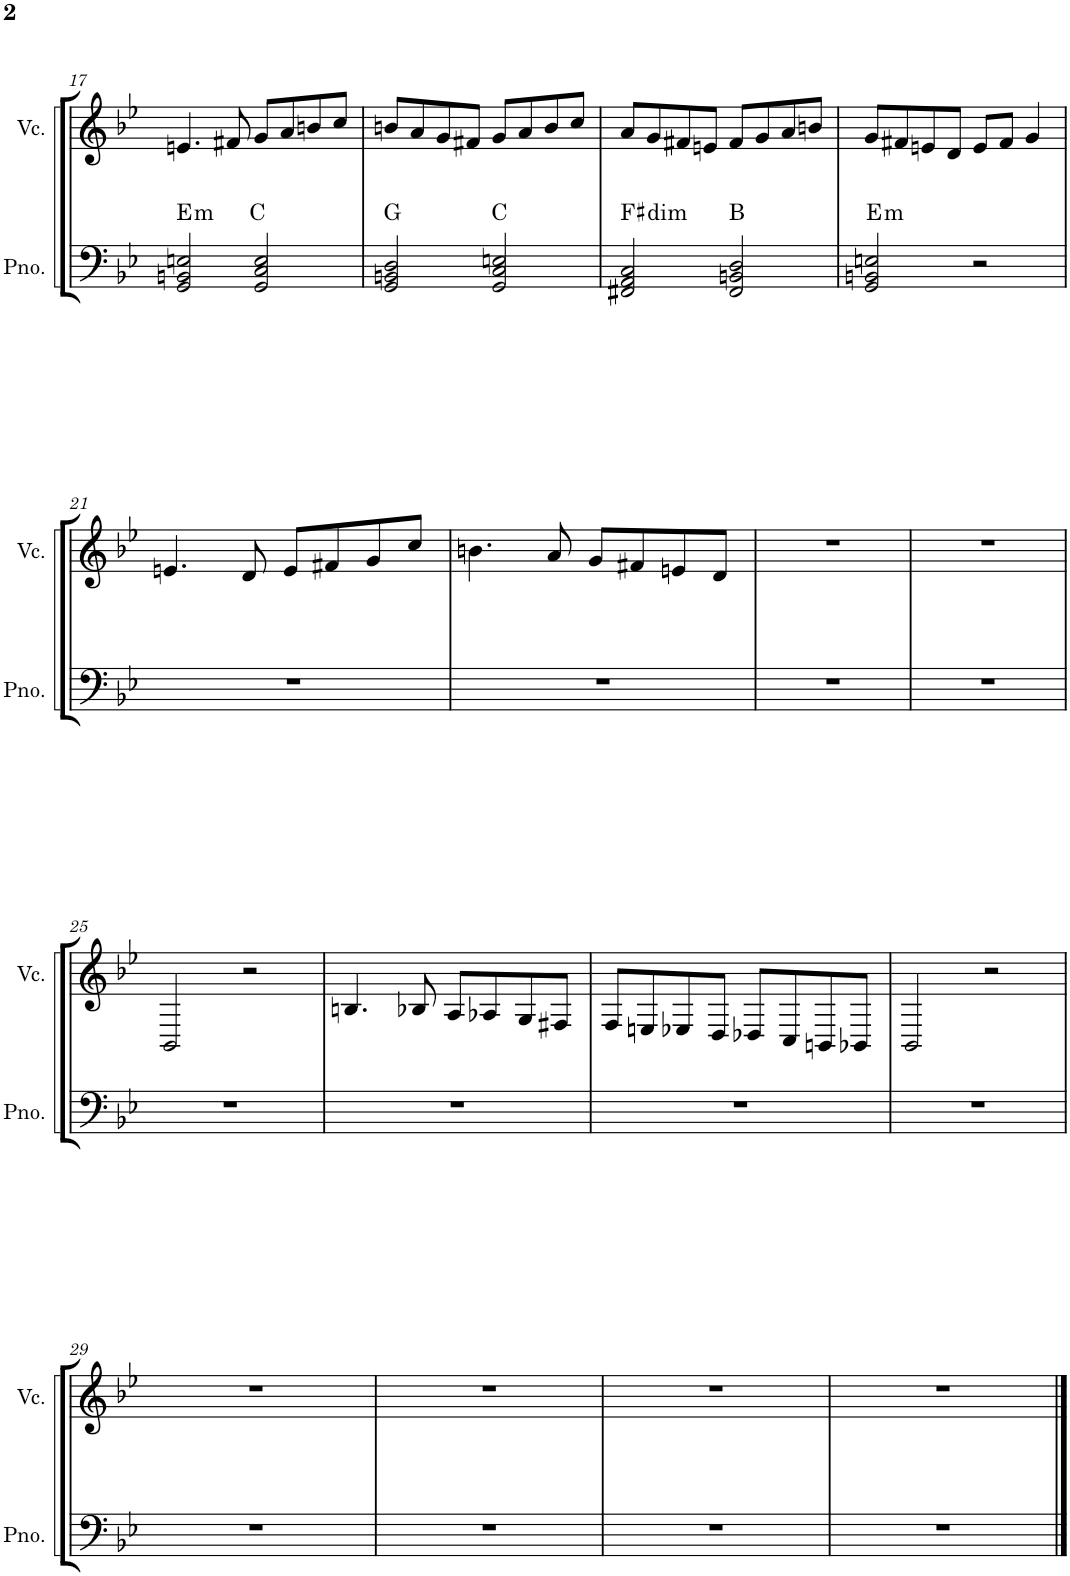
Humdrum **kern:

**kern	**harte	**kern
*part2	*part2	*part1
*staff2	*	*staff1
*I"Piano	*	*I"Violonchelo
*I'Pno.	*	*I'Vc.
!!LO:PB:g=z
*clefF4	*	*clefC4
*k[b-e-]	*	*k[b-e-]
*M4/4	*	*M4/4
=17	=17	=17
!	!LO:H:kt=m	!
2GG/ 2BBn/ 2En/	E:min	4.en/
.	.	8f#X/
2GG/ 2C/ 2E/	C:maj	8g/L
.	.	8a/
.	.	8bn/
.	.	8cc/J
=18	=18	=18
2GG/ 2BBn/ 2D/	G:maj	8bn/L
.	.	8a/
.	.	8g/
.	.	8f#X/J
2GG/ 2C/ 2En/	C:maj	8g/L
.	.	8a/
.	.	8b/
.	.	8cc/J
=19	=19	=19
!	!LO:H:kt=dim	!
2FF#X/ 2AA/ 2C/	F#:dim	8a/L
.	.	8g/
.	.	8f#X/
.	.	8en/J
2FF#/ 2BBn/ 2D/	B:maj	8f#/L
.	.	8g/
.	.	8a/
.	.	8bn/J
=20	=20	=20
!	!LO:H:kt=m	!
2GG/ 2BBn/ 2En/	E:min	8g/L
.	.	8f#X/
.	.	8en/
.	.	8d/J
2r	.	8e/L
.	.	8f#/J
.	.	4g/
!!LO:LB:g=z
=21	=21	=21
1r	.	4.en/
.	.	8d/
.	.	8e/L
.	.	8f#X/
.	.	8g/
.	.	8cc/J
=22	=22	=22
1r	.	4.bn\
.	.	8a/
.	.	8g/L
.	.	8f#X/
.	.	8en/
.	.	8d/J
=23	=23	=23
1r	.	1r
=24	=24	=24
1r	.	1r
!!LO:LB:g=z
=25	=25	=25
1r	.	2BB-/
.	.	2r
=26	=26	=26
1r	.	4.Bn/
.	.	8B-X/
.	.	8A/L
.	.	8A-X/
.	.	8G/
.	.	8F#X/J
=27	=27	=27
1r	.	8F/L
.	.	8En/
.	.	8E-X/
.	.	8D/J
.	.	8D-X/L
.	.	8C/
.	.	8BBn/
.	.	8BB-X/J
=28	=28	=28
1r	.	2BB-/
.	.	2r
!!LO:LB:g=z
=29	=29	=29
1r	.	1r
=30	=30	=30
1r	.	1r
=31	=31	=31
1r	.	1r
=32	=32	=32
1r	.	1r
==	==	==
*-	*-	*-
